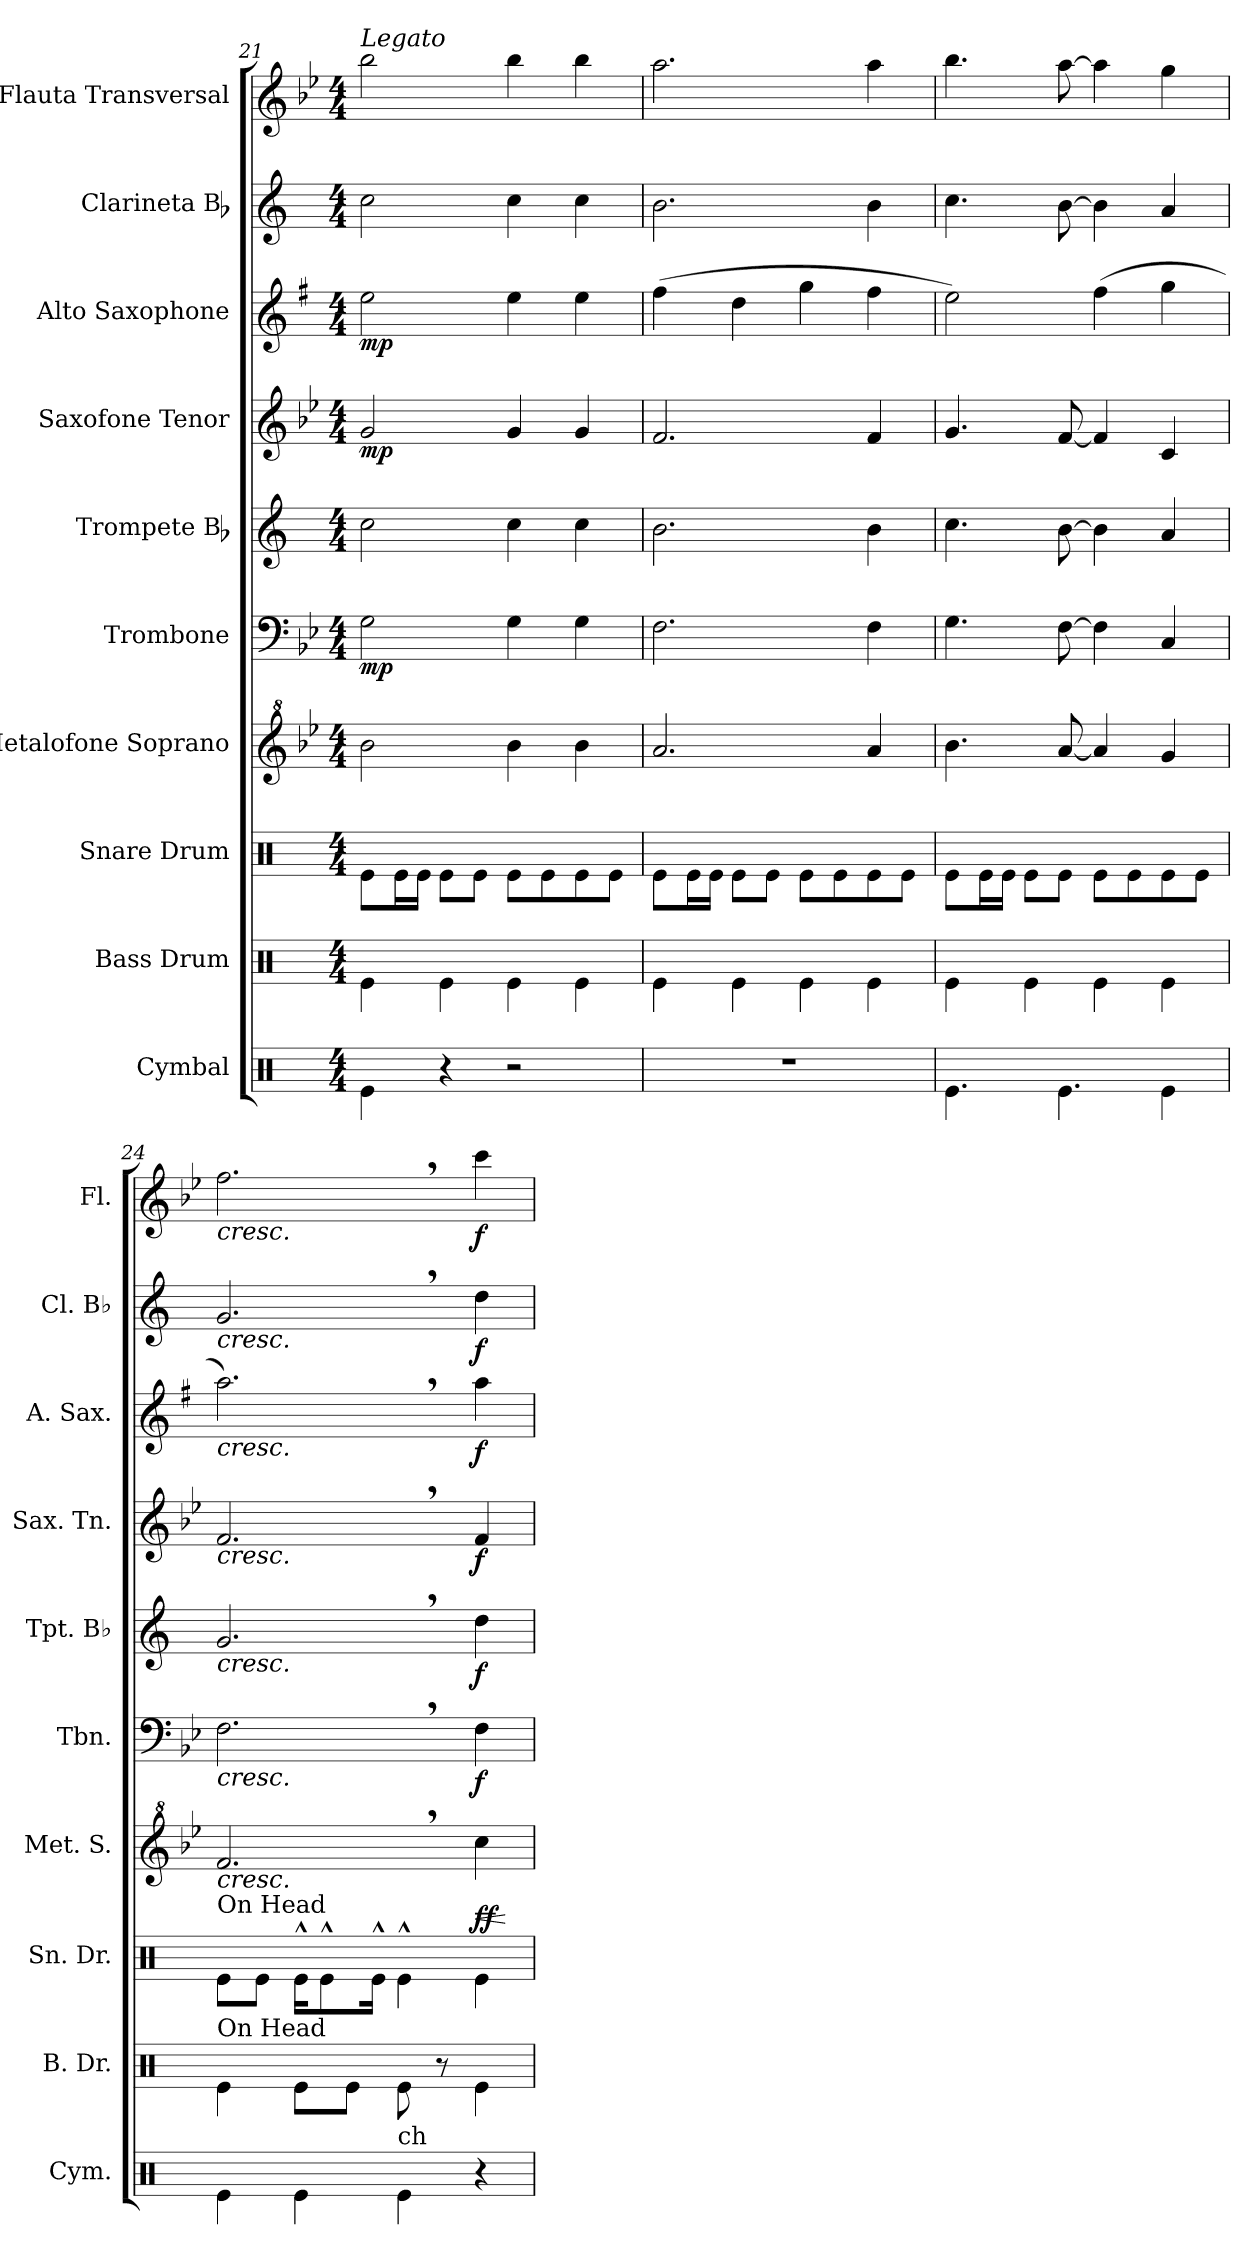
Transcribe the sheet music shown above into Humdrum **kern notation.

**kern	**kern	**kern	**kern	**dynam	**kern	**dynam	**kern	**dynam	**kern	**dynam	**kern	**dynam	**kern	**dynam	**kern	**dynam
*part10	*part9	*part8	*part7	*part7	*part6	*part6	*part5	*part5	*part4	*part4	*part3	*part3	*part2	*part2	*part1	*part1
*staff10	*staff9	*staff8	*staff7	*staff7	*staff6	*staff6	*staff5	*staff5	*staff4	*staff4	*staff3	*staff3	*staff2	*staff2	*staff1	*staff1
*I"Cymbal	*I"Bass Drum	*I"Snare Drum	*I"Metalofone Soprano	*	*I"Trombone	*	*I"Trompete Bb	*	*I"Saxofone Tenor	*	*I"Alto Saxophone	*	*I"Clarineta Bb	*	*I"Flauta Transversal	*
*I'Cym.	*I'B. Dr.	*I'Sn. Dr.	*I'Met. S.	*	*I'Tbn.	*	*I'Tpt. Bb	*	*I'Sax. Tn.	*	*I'A. Sax.	*	*I'Cl. Bb	*	*I'Fl.	*
*clefX	*clefX	*clefX	*clefG^2	*	*clefF4	*	*clefG2	*	*clefG2	*	*clefG2	*	*clefG2	*	*clefG2	*
*	*	*	*	*	*	*	*ITrd1c2	*	*ITrd8c14	*	*ITrd5c9	*	*ITrd1c2	*	*	*
*k[]	*k[]	*k[]	*k[b-e-]	*	*k[b-e-]	*	*k[b-e-]	*	*k[b-e-]	*	*k[b-e-]	*	*k[b-e-]	*	*k[b-e-]	*
*M4/4	*M4/4	*M4/4	*M4/4	*	*M4/4	*	*M4/4	*	*M4/4	*	*M4/4	*	*M4/4	*	*M4/4	*
=21	=21	=21	=21	=21	=21	=21	=21	=21	=21	=21	=21	=21	=21	=21	=21	=21
!	!	!	!	!	!	!	!	!	!	!	!	!	!	!	!LO:TX:a:i:t=Legato	!
!	!	!	!	!	!	!LO:DY:b	!	!	!	!LO:DY:b	!	!LO:DY:b	!	!	!	!
4Re\	4Re\	8Re\L	2bb-\	.	2G\	mp	2b-\	.	2G/	mp	2g\	mp	2b-\	.	2bb-\	.
.	.	16Re\L	.	.	.	.	.	.	.	.	.	.	.	.	.	.
.	.	16Re\JJ	.	.	.	.	.	.	.	.	.	.	.	.	.	.
4r	4Re\	8Re\L	.	.	.	.	.	.	.	.	.	.	.	.	.	.
.	.	8Re\J	.	.	.	.	.	.	.	.	.	.	.	.	.	.
2r	4Re\	8Re\L	4bb-\	.	4G\	.	4b-\	.	4G/	.	4g\	.	4b-\	.	4bb-\	.
.	.	8Re\	.	.	.	.	.	.	.	.	.	.	.	.	.	.
.	4Re\	8Re\	4bb-\	.	4G\	.	4b-\	.	4G/	.	4g\	.	4b-\	.	4bb-\	.
.	.	8Re\J	.	.	.	.	.	.	.	.	.	.	.	.	.	.
=22	=22	=22	=22	=22	=22	=22	=22	=22	=22	=22	=22	=22	=22	=22	=22	=22
1r	4Re\	8Re\L	2.aa/	.	2.F\	.	2.a\	.	2.F/	.	(4a\	.	2.a\	.	2.aa\	.
.	.	16Re\L	.	.	.	.	.	.	.	.	.	.	.	.	.	.
.	.	16Re\JJ	.	.	.	.	.	.	.	.	.	.	.	.	.	.
.	4Re\	8Re\L	.	.	.	.	.	.	.	.	4f\	.	.	.	.	.
.	.	8Re\J	.	.	.	.	.	.	.	.	.	.	.	.	.	.
.	4Re\	8Re\L	.	.	.	.	.	.	.	.	4b-\	.	.	.	.	.
.	.	8Re\	.	.	.	.	.	.	.	.	.	.	.	.	.	.
.	4Re\	8Re\	4aa/	.	4F\	.	4a\	.	4F/	.	4a\	.	4a\	.	4aa\	.
.	.	8Re\J	.	.	.	.	.	.	.	.	.	.	.	.	.	.
=23	=23	=23	=23	=23	=23	=23	=23	=23	=23	=23	=23	=23	=23	=23	=23	=23
4.Re\	4Re\	8Re\L	4.bb-\	.	4.G\	.	4.b-\	.	4.G/	.	2g\)	.	4.b-\	.	4.bb-\	.
.	.	16Re\L	.	.	.	.	.	.	.	.	.	.	.	.	.	.
.	.	16Re\JJ	.	.	.	.	.	.	.	.	.	.	.	.	.	.
.	4Re\	8Re\L	.	.	.	.	.	.	.	.	.	.	.	.	.	.
4.Re\	.	8Re\J	[8aa/	.	[8F\	.	[8a\	.	[8F/	.	.	.	[8a\	.	[8aa\	.
.	4Re\	8Re\L	4aa/]	.	4F\]	.	4a\]	.	4F/]	.	(4a\	.	4a\]	.	4aa\]	.
.	.	8Re\	.	.	.	.	.	.	.	.	.	.	.	.	.	.
4Re\	4Re\	8Re\	4gg/	.	4C/	.	4g/	.	4C/	.	4b-\	.	4g/	.	4gg\	.
.	.	8Re\J	.	.	.	.	.	.	.	.	.	.	.	.	.	.
!!LO:PB:g=z
=24	=24	=24	=24	=24	=24	=24	=24	=24	=24	=24	=24	=24	=24	=24	=24	=24
!	!	!LO:TX:a:t=On Head	!	!	!	!	!	!	!	!	!	!	!	!	!	!
!	!LO:TX:a:t=On Head	!	!	!	!	!	!	!	!	!	!	!	!	!	!	!
!	!	!	!	!LO:HP:b	!	!LO:HP:b	!	!LO:HP:b	!	!LO:HP:b	!	!LO:HP:b	!	!LO:HP:b	!	!LO:HP:b
4Re\	4Re\	8Re\L	2.ff,/	<	2.F,\	<	2.f,/	<	2.F,/	<	2.cc,\)	<	2.f,/	<	2.ff,\	<
.	.	8Re\J	.	.	.	.	.	.	.	.	.	.	.	.	.	.
4Re\	8Re\L	16Re^^\KL	.	.	.	.	.	.	.	.	.	.	.	.	.	.
.	.	8Re^^\	.	.	.	.	.	.	.	.	.	.	.	.	.	.
.	8Re\J	.	.	.	.	.	.	.	.	.	.	.	.	.	.	.
.	.	16Re^^\Jk	.	.	.	.	.	.	.	.	.	.	.	.	.	.
!LO:TX:a:t=ch	!	!	!	!	!	!	!	!	!	!	!	!	!	!	!	!
4Re\	8Re\	4Re^^\	.	.	.	.	.	.	.	.	.	.	.	.	.	.
.	8r	.	.	.	.	.	.	.	.	.	.	.	.	.	.	.
!	!	!	!	!LO:HP:b	!	!	!	!	!	!	!	!	!	!	!	!
!	!	!	!	!LO:DY:n=1:b	!	!	!	!	!	!	!	!	!	!	!	!
!	!	!	!	!LO:DY:n=2:b	!	!LO:DY:b	!	!LO:DY:b	!	!LO:DY:b	!	!LO:DY:b	!	!LO:DY:b	!	!LO:DY:b
4r	4Re\	4Re\	4ccc\	< f f	4F\	f	4cc\	f	4F/	f	4cc\	f	4cc\	f	4ccc\	f
.	.	.	.	[ [	.	[	.	[	.	[	.	[	.	[	.	[
=	=	=	=	=	=	=	=	=	=	=	=	=	=	=	=	=
*-	*-	*-	*-	*-	*-	*-	*-	*-	*-	*-	*-	*-	*-	*-	*-	*-
